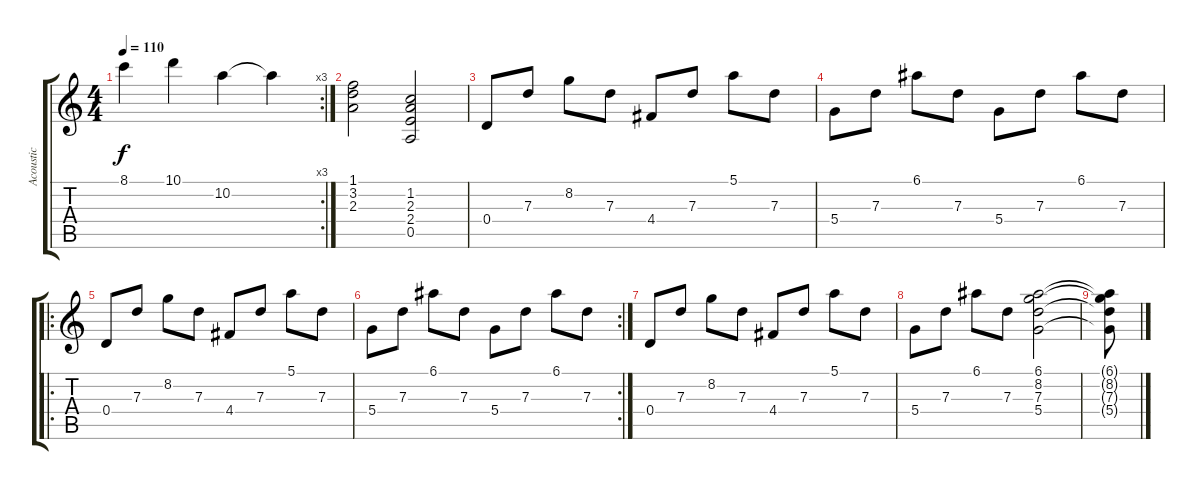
\track ("Acoustic" "Acoustic") {instrument acousticguitarsteel}
\staff {score tabs}
\tuning (E4 B3 G3 D3 A2 E2) {hide}
\rc 3
\ts (4 4)
\tempo 110
\clef g2
\ks c
8.1.4{dy f} 10.1.4 10.2.4 10.2{t}.4 |
(1.1 3.2 2.3).2 (1.2 2.3 2.4 0.5).2 |
0.4.8 7.3.8 8.2.8 7.3.8 4.4.8 7.3.8 5.1.8 7.3.8 |
5.4.8 7.3.8 6.1.8 7.3.8 5.4.8 7.3.8 6.1.8 7.3.8 |
\ro
0.4.8 7.3.8 8.2.8 7.3.8 4.4.8 7.3.8 5.1.8 7.3.8 |
\rc 2
5.4.8 7.3.8 6.1.8 7.3.8 5.4.8 7.3.8 6.1.8 7.3.8 |
0.4.8 7.3.8 8.2.8 7.3.8 4.4.8 7.3.8 5.1.8 7.3.8 |
5.4.8 7.3.8 6.1.8 7.3.8 (6.1 8.2 7.3 5.4).2 |
(6.1{t} 8.2{t} 7.3{t} 5.4{t}).8
